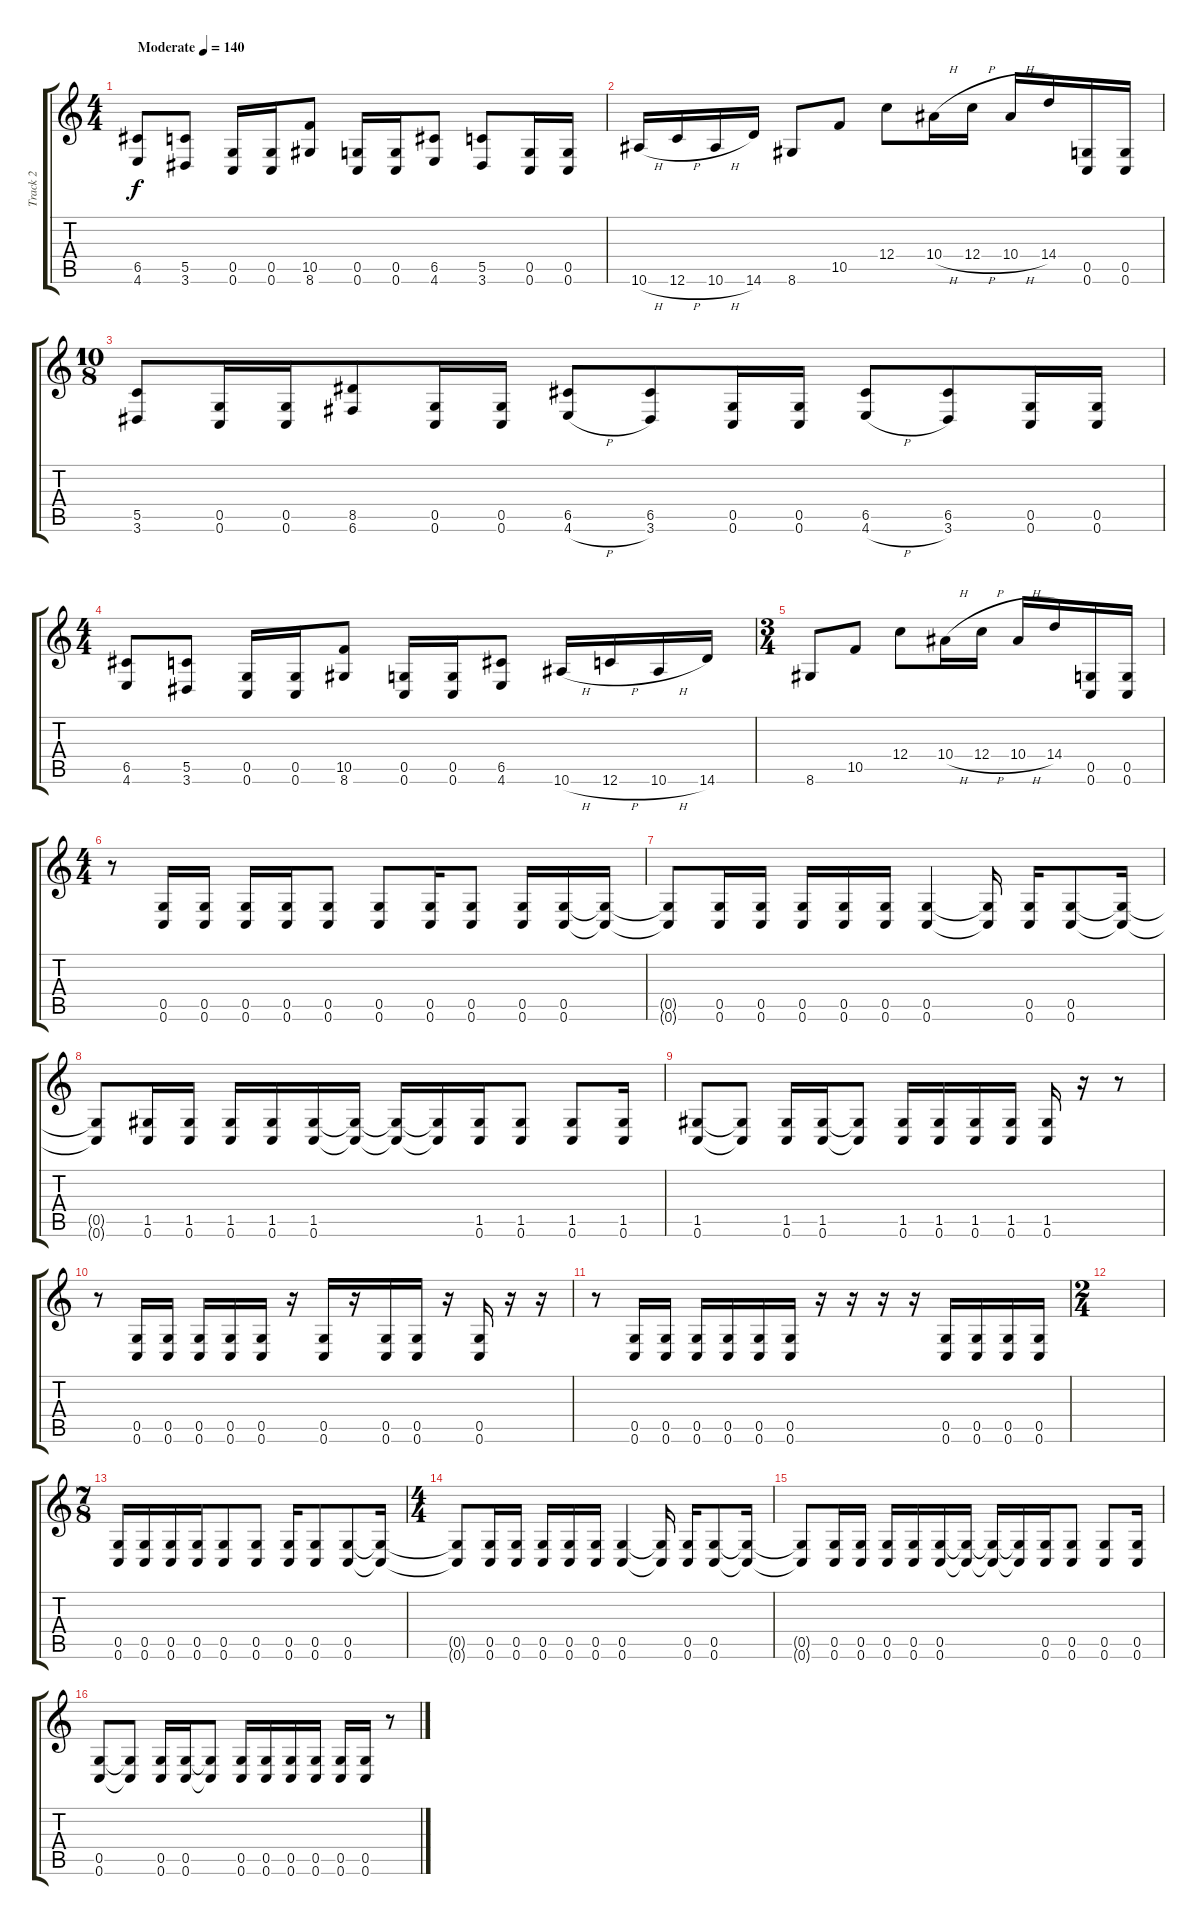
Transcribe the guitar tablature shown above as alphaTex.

\track ("Track 2" "Track 2") {instrument distortionguitar}
\staff {score tabs}
\tuning (D4 A3 F3 C3 G2 C2) {hide}
\ts (4 4)
\tempo (140 "Moderate")
\clef g2
\ks c
(6.5 4.6).8{dy f instrument distortionguitar} (5.5 3.6).8 (0.5 0.6).16 (0.5 0.6).16 (10.5 8.6).8 (0.5 0.6).16 (0.5 0.6).16 (6.5 4.6).8 (5.5 3.6).8 (0.5 0.6).16 (0.5 0.6).16 |
10.6{h}.16 12.6{h}.16 10.6{h}.16 14.6.16 8.6.8 10.5.8 12.4.8 10.4{h}.16 12.4{h}.16 10.4{h}.16 14.4.16 (0.5 0.6).16 (0.5 0.6).16 |
\ts (10 8)
(5.5 3.6).8 (0.5 0.6).16 (0.5 0.6).16 (8.5 6.6).8 (0.5 0.6).16 (0.5 0.6).16 (6.5 4.6{h}).8 (6.5 3.6).8 (0.5 0.6).16 (0.5 0.6).16 (6.5 4.6{h}).8 (6.5 3.6).8 (0.5 0.6).16 (0.5 0.6).16 |
\ts (4 4)
(6.5 4.6).8 (5.5 3.6).8 (0.5 0.6).16 (0.5 0.6).16 (10.5 8.6).8 (0.5 0.6).16 (0.5 0.6).16 (6.5 4.6).8 10.6{h}.16 12.6{h}.16 10.6{h}.16 14.6.16 |
\ts (3 4)
8.6.8 10.5.8 12.4.8 10.4{h}.16 12.4{h}.16 10.4{h}.16 14.4.16 (0.5 0.6).16 (0.5 0.6).16 |
\ts (4 4)
r.8 (0.5 0.6).16 (0.5 0.6).16 (0.5 0.6).16 (0.5 0.6).16 (0.5 0.6).8 (0.5 0.6).8 (0.5 0.6).16 (0.5 0.6).8 (0.5 0.6).16 (0.5 0.6).16 (0.5{t} 0.6{t}).16 |
(0.5{t} 0.6{t}).8 (0.5 0.6).16 (0.5 0.6).16 (0.5 0.6).16 (0.5 0.6).16 (0.5 0.6).16 (0.5 0.6).4 (0.5{t} 0.6{t}).16 (0.5 0.6).16 (0.5 0.6).8 (0.5{t} 0.6{t}).16 |
(0.5{t} 0.6{t}).8 (1.5 0.6).16 (1.5 0.6).16 (1.5 0.6).16 (1.5 0.6).16 (1.5 0.6).16 (1.5{t} 0.6{t}).16 (1.5{t} 0.6{t}).16 (1.5{t} 0.6{t}).16 (1.5 0.6).16 (1.5 0.6).8 (1.5 0.6).8 (1.5 0.6).16 |
(1.5 0.6).8 (1.5{t} 0.6{t}).8 (1.5 0.6).16 (1.5 0.6).16 (1.5{t} 0.6{t}).8 (1.5 0.6).16 (1.5 0.6).16 (1.5 0.6).16 (1.5 0.6).16 (1.5 0.6).16 r.16 r.8 |
r.8 (0.5 0.6).16 (0.5 0.6).16 (0.5 0.6).16 (0.5 0.6).16 (0.5 0.6).16 r.16 (0.5 0.6).16 r.16 (0.5 0.6).16 (0.5 0.6).16 r.16 (0.5 0.6).16 r.16 r.16 |
r.8 (0.5 0.6).16 (0.5 0.6).16 (0.5 0.6).16 (0.5 0.6).16 (0.5 0.6).16 (0.5 0.6).16 r.16 r.16 r.16 r.16 (0.5 0.6).16 (0.5 0.6).16 (0.5 0.6).16 (0.5 0.6).16 |
\ts (2 4)
|
\ts (7 8)
(0.5 0.6).16 (0.5 0.6).16 (0.5 0.6).16 (0.5 0.6).16 (0.5 0.6).8 (0.5 0.6).8 (0.5 0.6).16 (0.5 0.6).8 (0.5 0.6).8 (0.5{t} 0.6{t}).16 |
\ts (4 4)
(0.5{t} 0.6{t}).8 (0.5 0.6).16 (0.5 0.6).16 (0.5 0.6).16 (0.5 0.6).16 (0.5 0.6).16 (0.5 0.6).4 (0.5{t} 0.6{t}).16 (0.5 0.6).16 (0.5 0.6).8 (0.5{t} 0.6{t}).16 |
(0.5{t} 0.6{t}).8 (0.5 0.6).16 (0.5 0.6).16 (0.5 0.6).16 (0.5 0.6).16 (0.5 0.6).16 (0.5{t} 0.6{t}).16 (0.5{t} 0.6{t}).16 (0.5{t} 0.6{t}).16 (0.5 0.6).16 (0.5 0.6).8 (0.5 0.6).8 (0.5 0.6).16 |
(0.5 0.6).8 (0.5{t} 0.6{t}).8 (0.5 0.6).16 (0.5 0.6).16 (0.5{t} 0.6{t}).8 (0.5 0.6).16 (0.5 0.6).16 (0.5 0.6).16 (0.5 0.6).16 (0.5 0.6).16 (0.5 0.6).16 r.8
